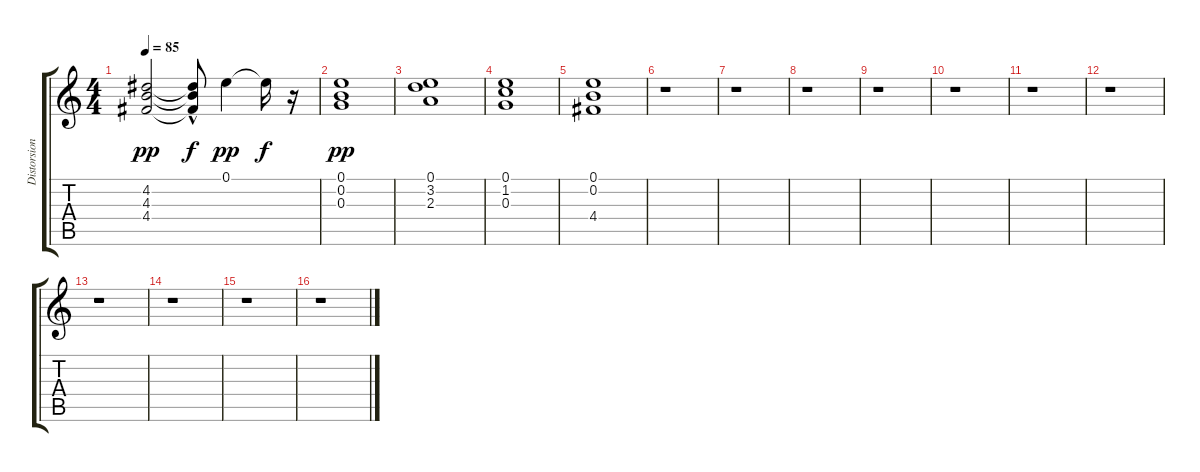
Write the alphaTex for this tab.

\track ("Distorsion" "Distorsion") {instrument distortionguitar}
\staff {score tabs}
\tuning (E4 B3 G3 D3 A2 E2) {hide}
\ts (4 4)
\tempo 85
\clef g2
\ks c
(4.2 4.3 4.4).2{dy pp} (4.2{hac t} 4.3{t} 4.4{t}).8{dy f} 0.1.4{dy pp} 0.1{t}.16{dy f} r.16 |
(0.1 0.2 0.3).1{dy pp} |
(0.1 3.2 2.3).1 |
(0.1 1.2 0.3).1 |
(0.1 0.2 4.4).1 |
r.1 |
r.1 |
r.1 |
r.1 |
r.1 |
r.1 |
r.1 |
r.1 |
r.1 |
r.1 |
r.1
